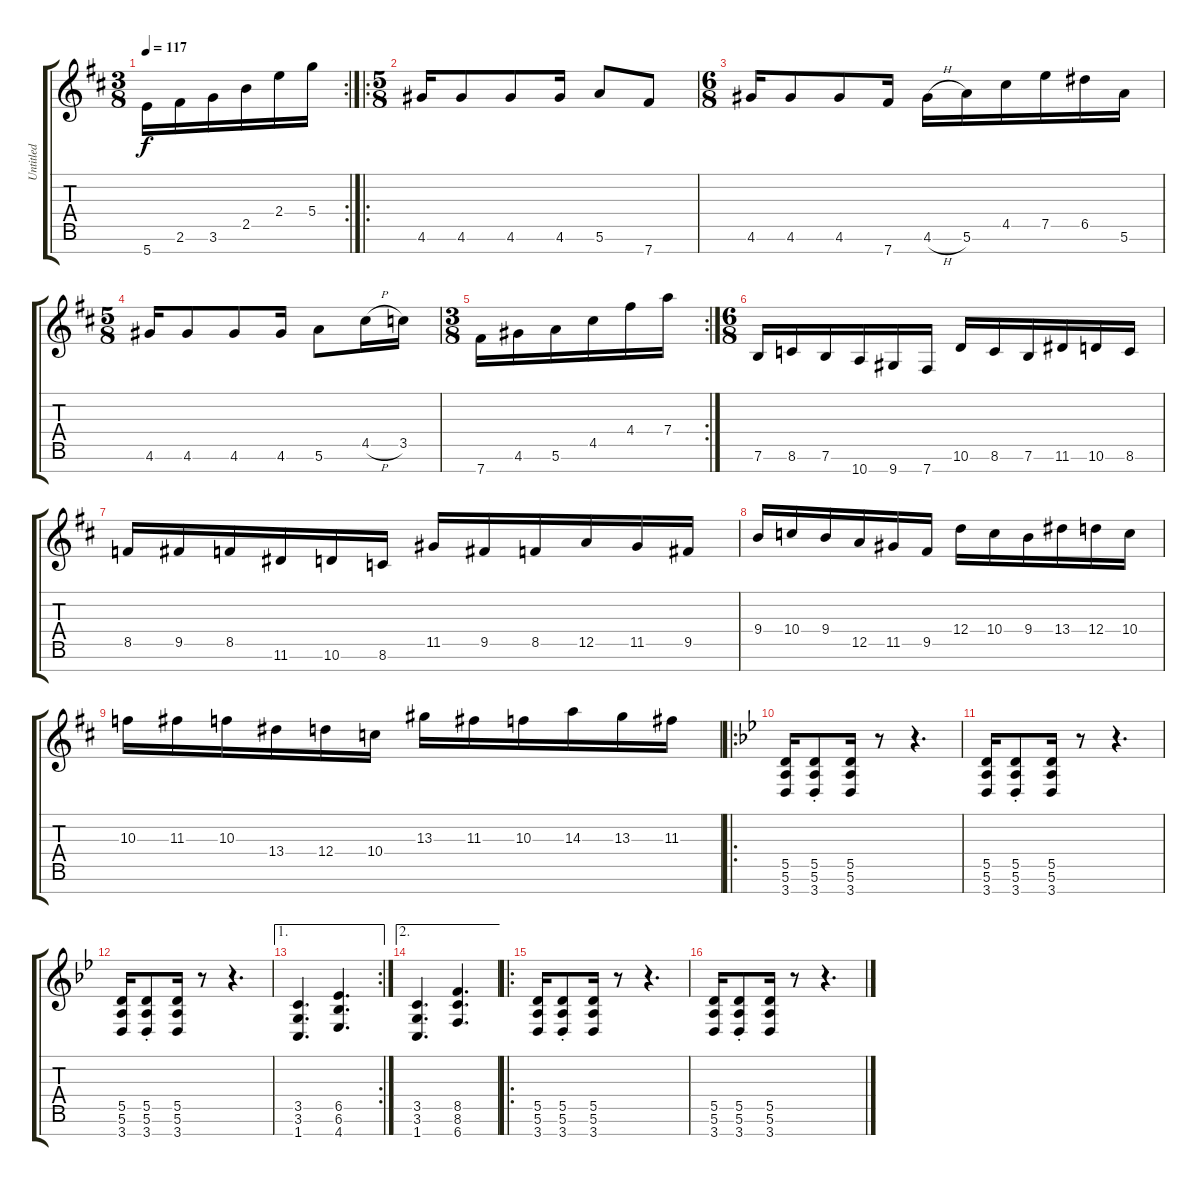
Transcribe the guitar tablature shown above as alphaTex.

\track ("Untitled" "Untitled") {instrument distortionguitar}
\staff {score tabs}
\tuning (E4 B3 G3 D3 A2 E2 B1) {hide}
\rc 2
\ts (3 8)
\tempo 117
\clef g2
\ks d
5.7.16{ot 8vb dy f} 2.6.16{ot 8vb} 3.6.16{ot 8vb} 2.5.16{ot 8vb} 2.4.16{ot 8vb} 5.4.16{ot 8vb} |
\ro
\ts (5 8)
4.6.16{ot 8vb} 4.6.8{ot 8vb} 4.6.8{ot 8vb} 4.6.16{ot 8vb} 5.6.8{ot 8vb} 7.7.8{ot 8vb} |
\ts (6 8)
4.6.16{ot 8vb} 4.6.8{ot 8vb} 4.6.8{ot 8vb} 7.7.16{ot 8vb} 4.6{h}.16{ot 8vb} 5.6.16{ot 8vb} 4.5.16{ot 8vb} 7.5.16{ot 8vb} 6.5.16{ot 8vb} 5.6.16{ot 8vb} |
\ts (5 8)
4.6.16{ot 8vb} 4.6.8{ot 8vb} 4.6.8{ot 8vb} 4.6.16{ot 8vb} 5.6.8{ot 8vb} 4.5{h}.16{ot 8vb} 3.5.16{ot 8vb} |
\rc 2
\ts (3 8)
7.7.16{ot 8vb} 4.6.16{ot 8vb} 5.6.16{ot 8vb} 4.5.16{ot 8vb} 4.4.16{ot 8vb} 7.4.16{ot 8vb} |
\ts (6 8)
7.6.16 8.6.16 7.6.16 10.7.16 9.7.16 7.7.16 10.6.16 8.6.16 7.6.16 11.6.16 10.6.16 8.6.16 |
8.5.16 9.5.16 8.5.16 11.6.16 10.6.16 8.6.16 11.5.16 9.5.16 8.5.16 12.5.16 11.5.16 9.5.16 |
9.4.16 10.4.16 9.4.16 12.5.16 11.5.16 9.5.16 12.4.16 10.4.16 9.4.16 13.4.16 12.4.16 10.4.16 |
10.3.16 11.3.16 10.3.16 13.4.16 12.4.16 10.4.16 13.3.16 11.3.16 10.3.16 14.3.16 13.3.16 11.3.16 |
\ro
\section ("" " ")
\ks bb
(5.5 5.6 3.7).16 (5.5{st} 5.6{st} 3.7{st}).8 (5.5 5.6 3.7).16 r.8 r.4{d} |
(5.5 5.6 3.7).16 (5.5{st} 5.6{st} 3.7{st}).8 (5.5 5.6 3.7).16 r.8 r.4{d} |
(5.5 5.6 3.7).16 (5.5{st} 5.6{st} 3.7{st}).8 (5.5 5.6 3.7).16 r.8 r.4{d} |
\ae 1
\rc 2
(3.5 3.6 1.7).4{d} (6.5 6.6 4.7).4{d} |
\ae 2
(3.5 3.6 1.7).4{d} (8.5 8.6 6.7).4{d} |
\ro
(5.5 5.6 3.7).16 (5.5{st} 5.6{st} 3.7{st}).8 (5.5 5.6 3.7).16 r.8 r.4{d} |
(5.5 5.6 3.7).16 (5.5{st} 5.6{st} 3.7{st}).8 (5.5 5.6 3.7).16 r.8 r.4{d}
